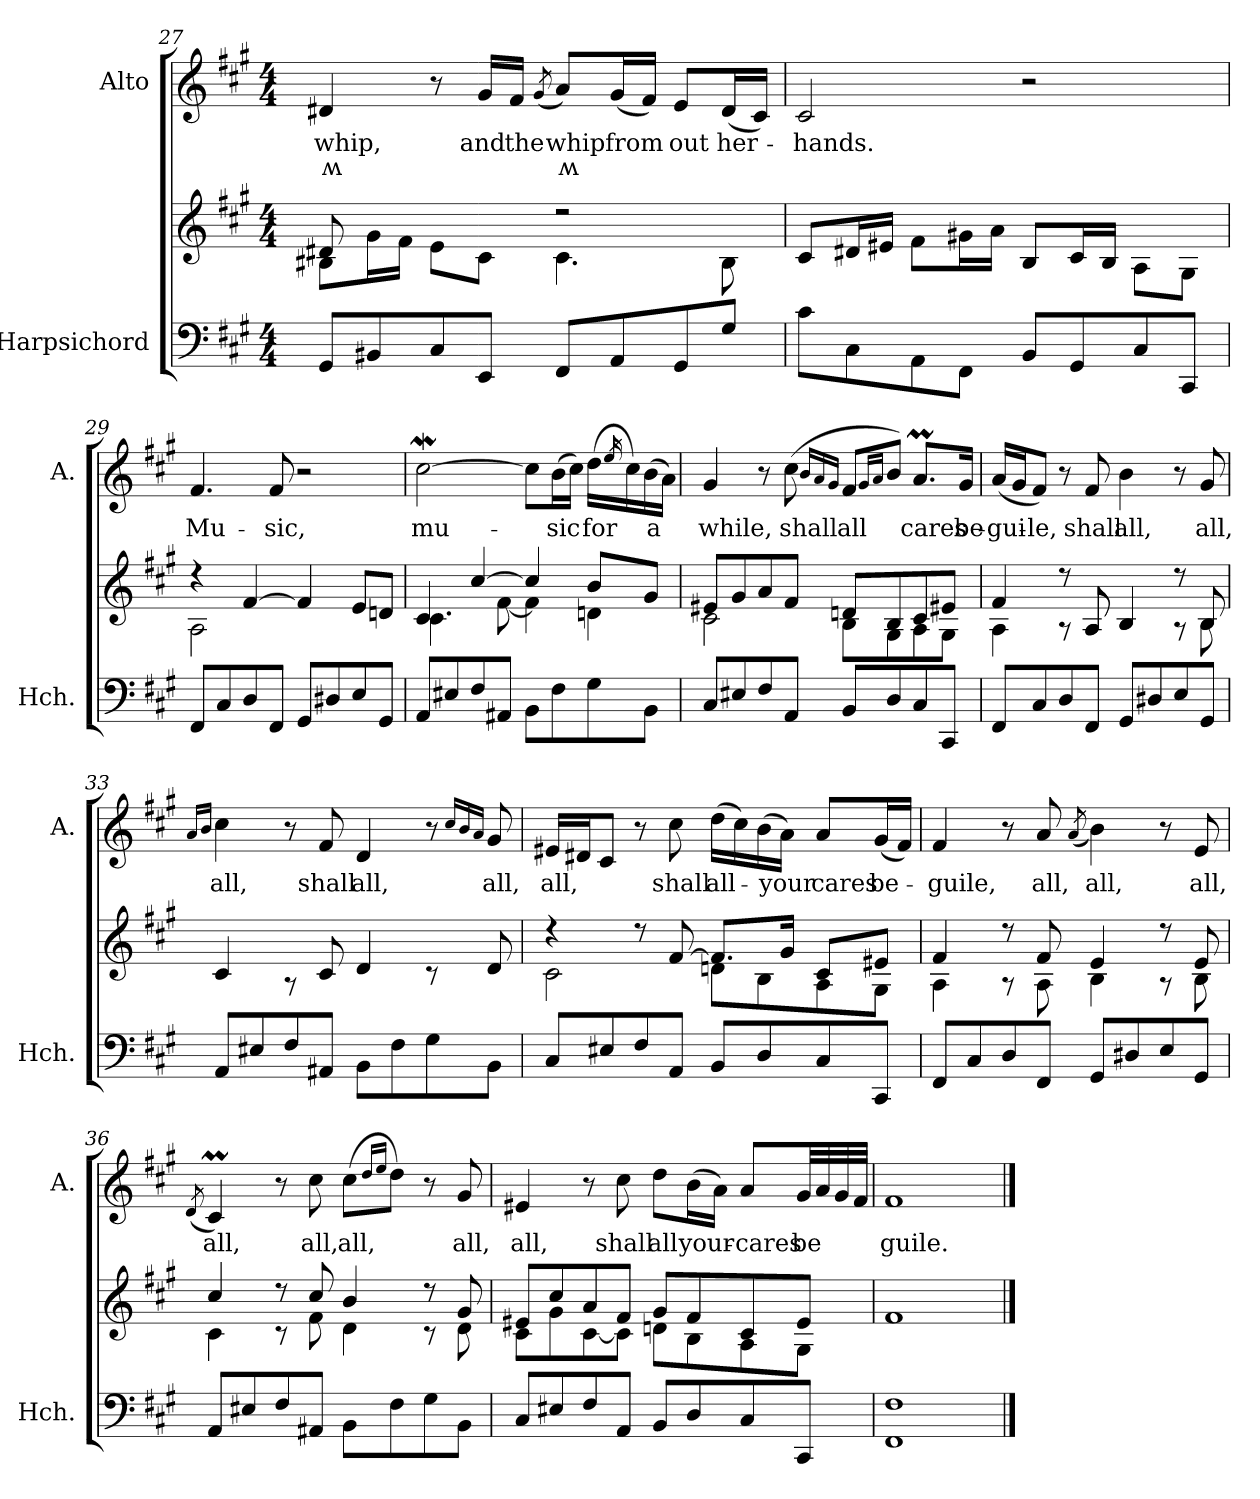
**kern	**kern	**kern	**text	**text
*part2	*part2	*part1	*part1	*part1
*staff3	*staff2	*staff1	*staff1	*staff1
*I"Harpsichord	*	*I"Alto	*	*
*I'Hch.	*	*I'A.	*	*
*clefF4	*clefG2	*clefG2	*	*
*k[f#c#g#]	*k[f#c#g#]	*k[f#c#g#]	*	*
*M4/4	*M4/4	*M4/4	*	*
=27	=27	=27	=27	=27
*	*^	*	*	*
8GG#/L	8d#X/	8B#X\L	4d#X/	whip,	ʍ
8BB#X/	8ryy	16g#\L	.	.	.
.	.	16f#\JJ	.	.	.
8C#/	4ryy	8e\L	8r	.	.
8EE/J	.	8c#\J	16g#/LL	and	.
.	.	.	16f#/JJ	the	.
.	.	.	(8qg#/	.	.
8FF#/L	2r	4.c#\	8a/L)	whip	ʍ
8AA/	.	.	(16g#/L	from	.
.	.	.	16f#/JJ)	.	.
8GG#/	.	.	8e/L	out	.
8G#/J	.	8B#\	(16d#/L	her-	.
.	.	.	16c#/JJ)	.	.
!!LO:PB:g=z
=28	=28	=28	=28	=28	=28
8c#\L	1ryy	8c#/L	2c#/	-hands.	.
8C#\	.	16d#X/L	.	.	.
.	.	16e#X/JJ	.	.	.
8AA\	.	8f#\L	.	.	.
8FF#\J	.	16g#X\L	.	.	.
.	.	16a\JJ	.	.	.
8BB/L	.	8B/L	2r	.	.
8GG#/	.	16c#/L	.	.	.
.	.	16B/JJ	.	.	.
8C#/	.	8A\L	.	.	.
8CC#/J	.	8G#\J	.	.	.
=29	=29	=29	=29	=29	=29
8FF#/L	4r	2A\	4.f#/	Mu-	.
8C#/	.	.	.	.	.
8D/	[4f#/	.	.	.	.
8FF#/J	.	.	8f#/	-sic,	.
8GG#/L	4f#/]	2ryy	2r	.	.
8D#X/	.	.	.	.	.
8E/	8e/L	.	.	.	.
8GG#/J	8dn/J	.	.	.	.
=30	=30	=30	=30	=30	=30
8AA/L	4c#/	4.c#\	[2cc#W\	mu-	.
8E#X/	.	.	.	.	.
8F#/	[4cc#/	.	.	.	.
8AA#X/J	.	[8f#\	.	.	.
8BB\L	4cc#/]	4f#\]	8cc#\L]	.	.
8F#\	.	.	(16b!\L	-sic	.
.	.	.	16cc#\JJ)	.	.
8G#\	8b/L	4dn\	(16dd\LL	for	.
.	.	.	16qee/	.	.
.	.	.	16cc#\)	.	.
8BB\J	8g#/J	.	(16b\	a	.
.	.	.	16a\JJ)	.	.
!!LO:LB:g=z
=31	=31	=31	=31	=31	=31
8C#/L	8e#X/L	2c#\	4g#/	while,	.
8E#X/	8g#/	.	.	.	.
8F#/	8a/	.	8r	.	.
8AA/J	8f#/J	.	(8cc#\	shall	.
.	.	.	16qb/LL	.	.
.	.	.	16qa/	.	.
.	.	.	16qg#/JJ	.	.
8BB/L	8dn/L	8B\L	8f#/L	all	.
.	.	.	16qg#/LL	.	.
.	.	.	16qa/JJ	.	.
8D/	8B/	8G#\	8b/J)	.	.
8C#/	8c#/	8A\	8.aM/L	-cares	.
8CC#/J	8e#X/J	8G#\J	.	.	.
.	.	.	16g#/Jk	be-	.
=32	=32	=32	=32	=32	=32
8FF#/L	4f#/	4A\	(16a/LL	-gui-	.
.	.	.	16g#/J	.	.
8C#/	.	.	8f#/J)	-le,	.
8D/	8r	8r	8r	.	.
8FF#/J	8A/	8A/	8f#/	shall	.
8GG#/L	4B/	4B/	4b\	all,	.
8D#X/	.	.	.	.	.
8E/	8r	8r	8r	.	.
8GG#/J	8B/	8B\	8g#/	all,	.
=33	=33	=33	=33	=33	=33
.	.	.	16qa/LL	.	.
.	.	.	16qb/JJ	.	.
8AA/L	1ryy	4c#/	4cc#\	all,	.
8E#X/	.	.	.	.	.
8F#/	.	8r	8r	.	.
8AA#X/J	.	8c#/	8f#/	shall	.
8BB\L	.	4d/	4d/	all,	.
8F#\	.	.	.	.	.
8G#\	.	8r	8r	.	.
.	.	.	16qcc#/LL	.	.
.	.	.	16qb/	.	.
.	.	.	16qa/JJ	.	.
8BB\J	.	8d/	8g#/	all,	.
!!LO:LB:g=z
=34	=34	=34	=34	=34	=34
8C#/L	4r	2c#\	16e#X/LL	all,	.
.	.	.	16d#X/J	.	.
8E#X/	.	.	8c#/J	.	.
8F#/	8r	.	8r	.	.
8AA/J	[8f#/	.	8cc#\	shall	.
8BB/L	8.f#/L]	8dn\L	(16dd\LL	all-	.
.	.	.	16cc#\)	.	.
8D/	.	8B\	(16b\	.	.
.	16g#/Jk	.	16a\JJ)	-your	.
8C#/	8c#/L	8A\	8a/L	cares	.
8CC#/J	8e#X/J	8G#\J	(16g#/L	be-	.
.	.	.	16f#/JJ)	.	.
=35	=35	=35	=35	=35	=35
8FF#/L	4f#/	4A\	4f#/	-guile,	.
8C#/	.	.	.	.	.
8D/	8r	8r	8r	.	.
8FF#/J	8f#/	8A\	8a/	all,	.
.	.	.	(8qa/	.	.
8GG#/L	4e/	4B\	4b\)	all,	.
8D#X/	.	.	.	.	.
8E/	8r	8r	8r	.	.
8GG#/J	8e/	8B\	8e/	all,	.
=36	=36	=36	=36	=36	=36
.	.	.	(8qd/	.	.
8AA/L	4cc#/	4c#\	4c#m/)	all,	.
8E#X/	.	.	.	.	.
8F#/	8r	8r	8r	.	.
8AA#X/J	8cc#/	8f#\	8cc#\	all,	.
8BB\L	4b/	4d\	(8cc#\L	all,	.
.	.	.	16qdd/LL	.	.
.	.	.	16qee/JJ	.	.
8F#\	.	.	8dd\J)	.	.
8G#\	8r	8r	8r	.	.
8BB\J	8g#/	8d\	8g#/	all,	.
!!LO:LB:g=z
=37	=37	=37	=37	=37	=37
8C#/L	8e#X/L	8c#\L	4e#X/	all,	.
8E#X/	8cc#/	8g#\	.	.	.
8F#/	8a/	[8c#\	8r	.	.
8AA/J	8f#/J	8c#\J]	8cc#\	shall	.
8BB/L	8g#/L	8dn\L	8dd\L	all	.
8D/	8f#/	8B\	(16b\L	your-	.
.	.	.	16a\JJ)	.	.
8C#/	8c#/	8A\	8a/L	-cares	.
8CC#/J	8e#/J	8G#\J	32g#/LL	be	.
.	.	.	32a/	.	.
.	.	.	32g#/	.	.
.	.	.	32f#/JJJ	.	.
*	*v	*v	*	*	*
=38	=38	=38	=38	=38
1FF# 1F#	1f#	1f#	guile.	.
==	==	==	==	==
*-	*-	*-	*-	*-
